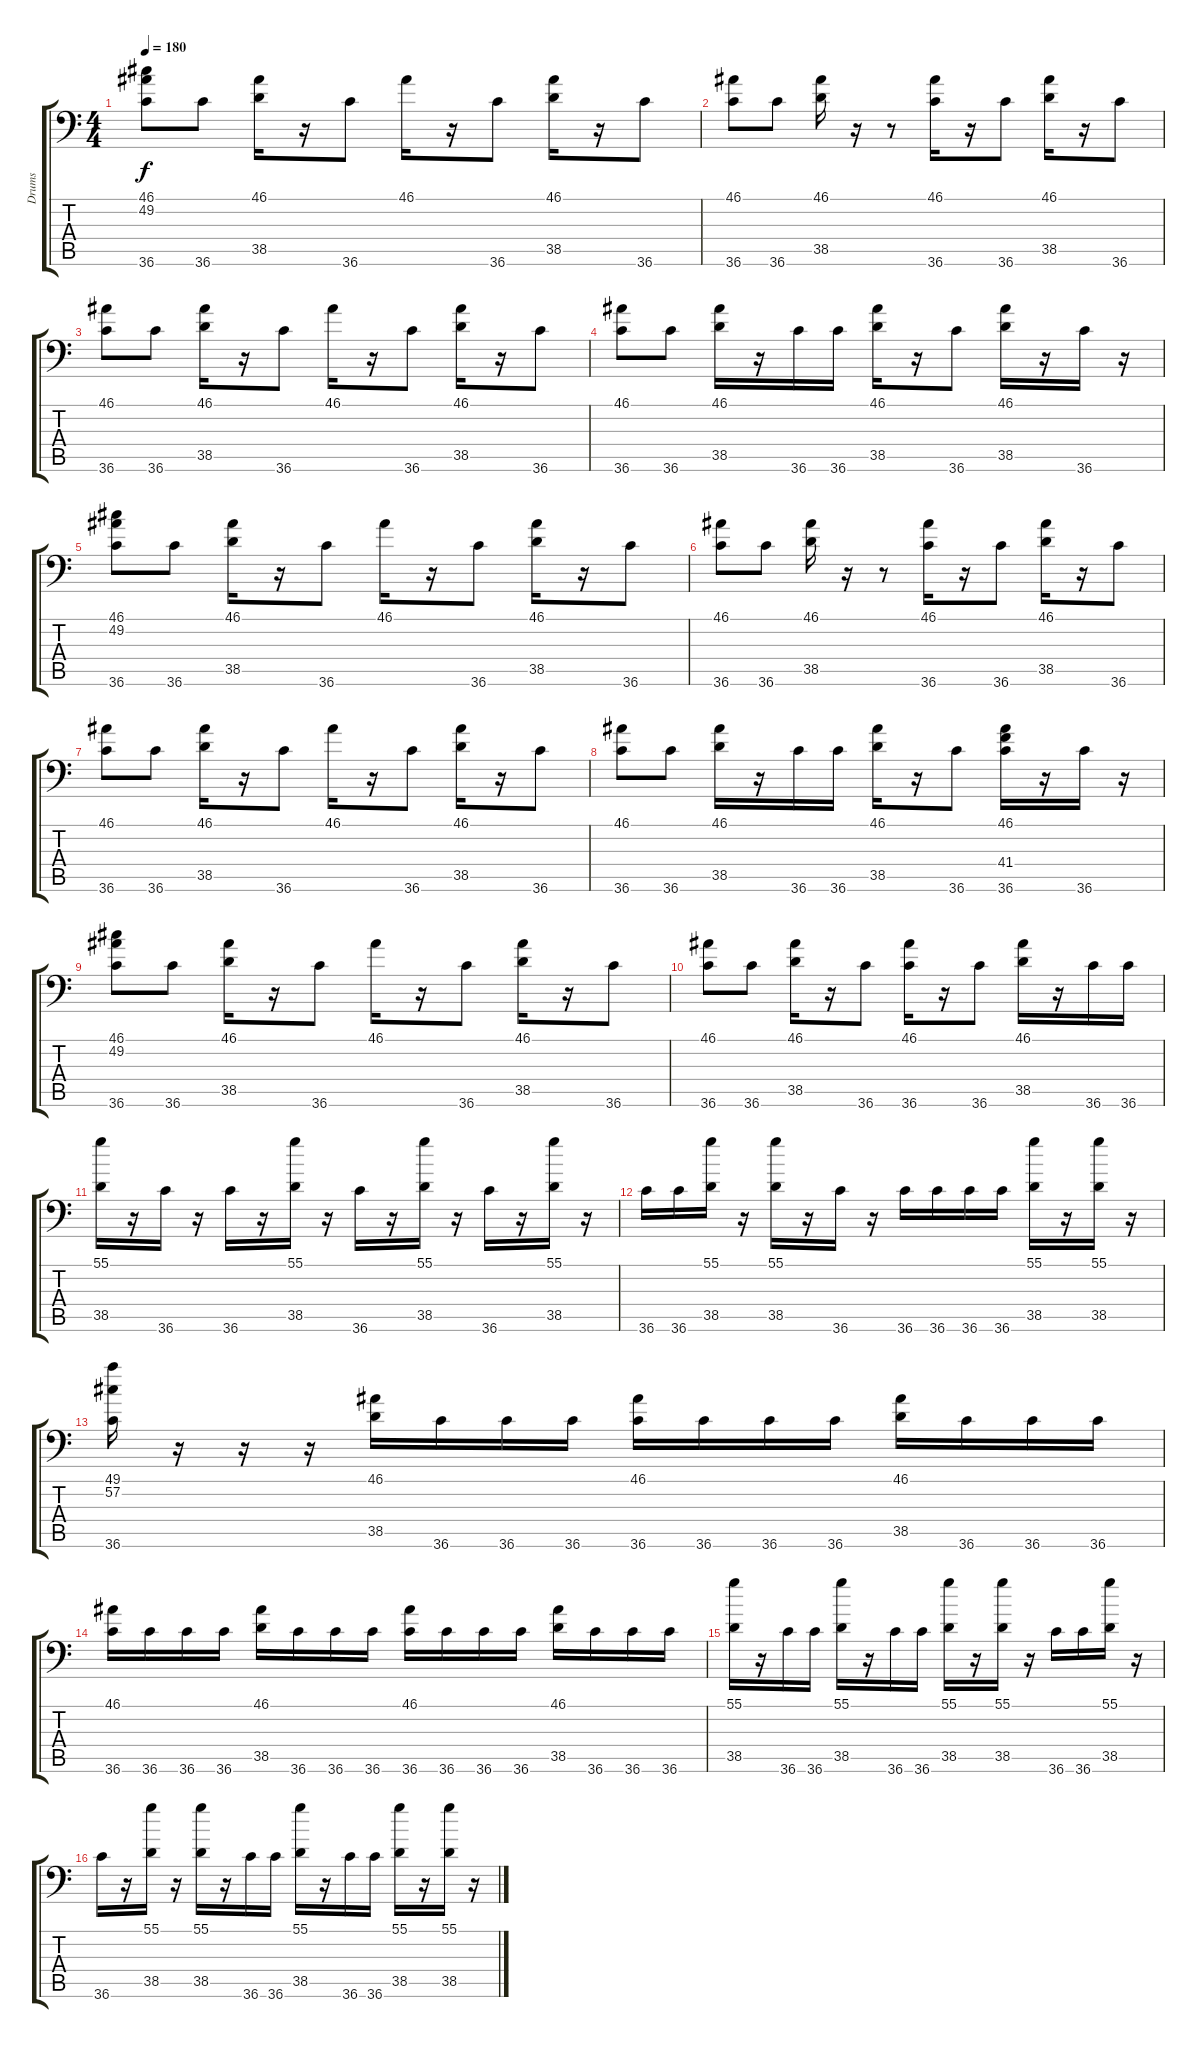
\track ("Drums" "Drums") {instrument acousticgrandpiano}
\staff {score tabs}
\tuning (C-1 C-1 C-1 C-1 C-1 C-1) {hide}
\ts (4 4)
\tempo 180
\clef f4
\ks c
(46.1 49.2 36.6).8{dy f} 36.6.8 (46.1 38.5).16 r.16 36.6.8 46.1.16 r.16 36.6.8 (46.1 38.5).16 r.16 36.6.8 |
(46.1 36.6).8 36.6.8 (46.1 38.5).16 r.16 r.8 (46.1 36.6).16 r.16 36.6.8 (46.1 38.5).16 r.16 36.6.8 |
(46.1 36.6).8 36.6.8 (46.1 38.5).16 r.16 36.6.8 46.1.16 r.16 36.6.8 (46.1 38.5).16 r.16 36.6.8 |
(46.1 36.6).8 36.6.8 (46.1 38.5).16 r.16 36.6.16 36.6.16 (46.1 38.5).16 r.16 36.6.8 (46.1 38.5).16 r.16 36.6.16 r.16 |
(46.1 49.2 36.6).8 36.6.8 (46.1 38.5).16 r.16 36.6.8 46.1.16 r.16 36.6.8 (46.1 38.5).16 r.16 36.6.8 |
(46.1 36.6).8 36.6.8 (46.1 38.5).16 r.16 r.8 (46.1 36.6).16 r.16 36.6.8 (46.1 38.5).16 r.16 36.6.8 |
(46.1 36.6).8 36.6.8 (46.1 38.5).16 r.16 36.6.8 46.1.16 r.16 36.6.8 (46.1 38.5).16 r.16 36.6.8 |
(46.1 36.6).8 36.6.8 (46.1 38.5).16 r.16 36.6.16 36.6.16 (46.1 38.5).16 r.16 36.6.8 (46.1 41.4 36.6).16 r.16 36.6.16 r.16 |
(46.1 49.2 36.6).8 36.6.8 (46.1 38.5).16 r.16 36.6.8 46.1.16 r.16 36.6.8 (46.1 38.5).16 r.16 36.6.8 |
(46.1 36.6).8 36.6.8 (46.1 38.5).16 r.16 36.6.8 (46.1 36.6).16 r.16 36.6.8 (46.1 38.5).16 r.16 36.6.16 36.6.16 |
(55.1 38.5).16 r.16 36.6.16 r.16 36.6.16 r.16 (55.1 38.5).16 r.16 36.6.16 r.16 (55.1 38.5).16 r.16 36.6.16 r.16 (55.1 38.5).16 r.16 |
36.6.16 36.6.16 (55.1 38.5).16 r.16 (55.1 38.5).16 r.16 36.6.16 r.16 36.6.16 36.6.16 36.6.16 36.6.16 (55.1 38.5).16 r.16 (55.1 38.5).16 r.16 |
(49.1 57.2 36.6).16 r.16 r.16 r.16 (46.1 38.5).16 36.6.16 36.6.16 36.6.16 (46.1 36.6).16 36.6.16 36.6.16 36.6.16 (46.1 38.5).16 36.6.16 36.6.16 36.6.16 |
(46.1 36.6).16 36.6.16 36.6.16 36.6.16 (46.1 38.5).16 36.6.16 36.6.16 36.6.16 (46.1 36.6).16 36.6.16 36.6.16 36.6.16 (46.1 38.5).16 36.6.16 36.6.16 36.6.16 |
(55.1 38.5).16 r.16 36.6.16 36.6.16 (55.1 38.5).16 r.16 36.6.16 36.6.16 (55.1 38.5).16 r.16 (55.1 38.5).16 r.16 36.6.16 36.6.16 (55.1 38.5).16 r.16 |
36.6.16 r.16 (55.1 38.5).16 r.16 (55.1 38.5).16 r.16 36.6.16 36.6.16 (55.1 38.5).16 r.16 36.6.16 36.6.16 (55.1 38.5).16 r.16 (55.1 38.5).16 r.16
